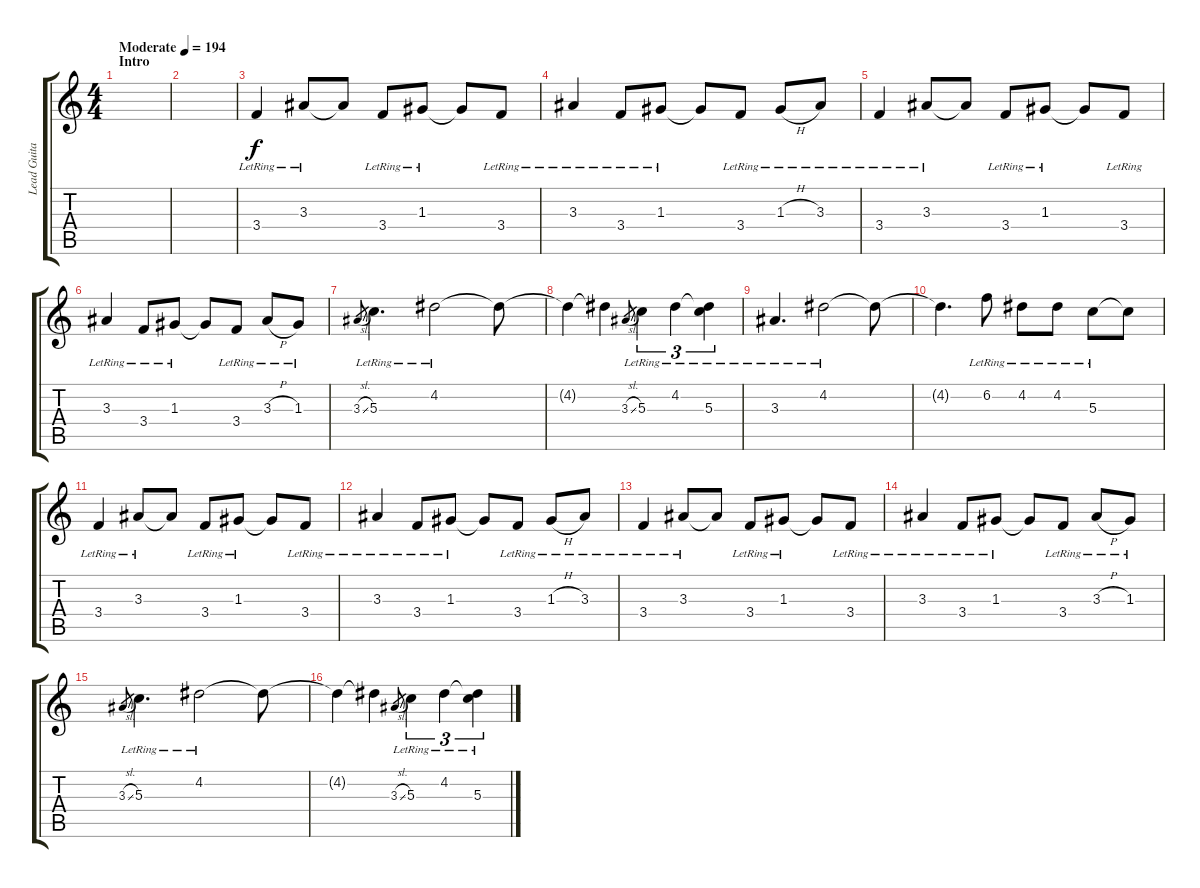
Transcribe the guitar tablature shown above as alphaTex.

\track ("Lead Guitar" "Lead Guita") {instrument distortionguitar}
\staff {score tabs}
\tuning (E4 B3 G3 D3 A2 D2) {hide}
\ts (4 4)
\section ("" "Intro")
\tempo (194 "Moderate")
\clef g2
\ks c
|
|
3.4{lr}.4 3.3{lr}.8 3.3{t}.8 3.4{lr}.8 1.3{lr}.8 1.3{t}.8 3.4{lr}.8 |
3.3{lr}.4 3.4{lr}.8 1.3{lr}.8 1.3{t}.8 3.4{lr}.8 1.3{h lr}.8 3.3{lr}.8 |
3.4{lr}.4 3.3{lr}.8 3.3{t}.8 3.4{lr}.8 1.3{lr}.8 1.3{t}.8 3.4{lr}.8 |
3.3{lr}.4 3.4{lr}.8 1.3{lr}.8 1.3{t}.8 3.4{lr}.8 3.3{h lr}.8 1.3{lr}.8 |
3.3{sl}.8{gr} 5.3{lr}.4{d} 4.2{lr}.2 4.2{t}.8 |
4.2{t}.4 4.2{t}.4 3.3{sl}.8{gr} 5.3{lr}.4{tu (3 2)} 4.2{lr}.4{tu (3 2)} (4.2{t} 5.3{lr}).4{tu (3 2)} |
3.3{lr}.4{d} 4.2{lr}.2 4.2{t}.8 |
4.2{t}.4{d} 6.2{lr}.8 4.2{lr}.8 4.2{lr}.8 5.3{lr}.8 5.3{t}.8 |
3.4{lr}.4 3.3{lr}.8 3.3{t}.8 3.4{lr}.8 1.3{lr}.8 1.3{t}.8 3.4{lr}.8 |
3.3{lr}.4 3.4{lr}.8 1.3{lr}.8 1.3{t}.8 3.4{lr}.8 1.3{h lr}.8 3.3{lr}.8 |
3.4{lr}.4 3.3{lr}.8 3.3{t}.8 3.4{lr}.8 1.3{lr}.8 1.3{t}.8 3.4{lr}.8 |
3.3{lr}.4 3.4{lr}.8 1.3{lr}.8 1.3{t}.8 3.4{lr}.8 3.3{h lr}.8 1.3{lr}.8 |
3.3{sl}.8{gr} 5.3{lr}.4{d} 4.2{lr}.2 4.2{t}.8 |
4.2{t}.4 4.2{t}.4 3.3{sl}.8{gr} 5.3{lr}.4{tu (3 2)} 4.2{lr}.4{tu (3 2)} (4.2{t} 5.3{lr}).4{tu (3 2)}
